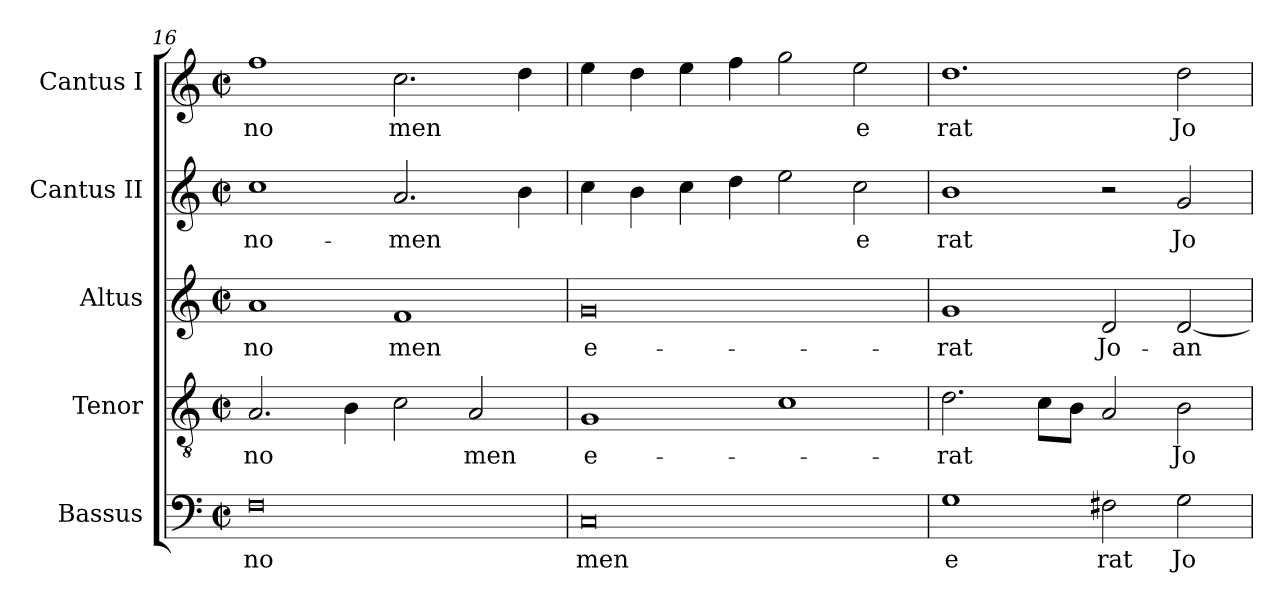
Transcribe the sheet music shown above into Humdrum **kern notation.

**kern	**text	**kern	**text	**kern	**text	**kern	**text	**kern	**text
*part5	*part5	*part4	*part4	*part3	*part3	*part2	*part2	*part1	*part1
*staff5	*staff5	*staff4	*staff4	*staff3	*staff3	*staff2	*staff2	*staff1	*staff1
*I"Bassus	*	*I"Tenor	*	*I"Altus	*	*I"Cantus II	*	*I"Cantus I	*
*clefF4	*	*clefGv2	*	*clefG2	*	*clefG2	*	*clefG2	*
*M2/2	*	*M2/2	*	*M2/2	*	*M2/2	*	*M2/2	*
*met(c|)	*	*met(c|)	*	*met(c|)	*	*met(c|)	*	*met(c|)	*
=16	=16	=16	=16	=16	=16	=16	=16	=16	=16
!	!LO:LY:b:cj	!	!LO:LY:b:cj	!	!LO:LY:b:cj	!	!LO:LY:b:cj	!	!LO:LY:b:cj
0F	no	2.A/	no	1a	no	1cc	no-	1ff	no
.	.	4B\	.	.	.	.	.	.	.
!	!	!	!	!	!LO:LY:b:cj	!	!LO:LY:b	!	!LO:LY:b
.	.	2c\	.	1f	men	2.a/	-men	2.cc\	men
!	!	!	!LO:LY:b:cj	!	!	!	!	!	!
.	.	2A/	men	.	.	.	.	.	.
.	.	.	.	.	.	4b\	.	4dd\	.
!!LO:PB:g=z
=17	=17	=17	=17	=17	=17	=17	=17	=17	=17
!	!LO:LY:b:cj	!	!LO:LY:b:rj	!	!LO:LY:b:cj	!	!	!	!
0C	men	1G	e-	0g	e-	4cc\	.	4ee\	.
.	.	.	.	.	.	4b\	.	4dd\	.
.	.	.	.	.	.	4cc\	.	4ee\	.
.	.	.	.	.	.	4dd\	.	4ff\	.
.	.	1c	.	.	.	2ee\	.	2gg\	.
!	!	!	!	!	!	!	!LO:LY:b:cj	!	!LO:LY:b:cj
.	.	.	.	.	.	2cc\	e	2ee\	e
=18	=18	=18	=18	=18	=18	=18	=18	=18	=18
!	!LO:LY:b:cj	!	!LO:LY:b	!	!LO:LY:b:cj	!	!LO:LY:b:cj	!	!LO:LY:b:cj
1G	e	2.d\	-rat	1g	-rat	1b	rat	1.dd	rat
.	.	8c\L	.	.	.	.	.	.	.
.	.	8B\J	.	.	.	.	.	.	.
!	!LO:LY:b:cj	!	!	!	!LO:LY:b:cj	!	!	!	!
2F#X\	rat	2A/	.	2d/	Jo-	2r	.	.	.
!	!LO:LY:b:cj	!	!LO:LY:b:cj	!	!LO:LY:b:cj	!	!LO:LY:b:cj	!	!LO:LY:b:cj
2G\	Jo	2B\	Jo-	[<2d/	-an-	2g/	Jo	2dd\	Jo
=	=	=	=	=	=	=	=	=	=
*-	*-	*-	*-	*-	*-	*-	*-	*-	*-
